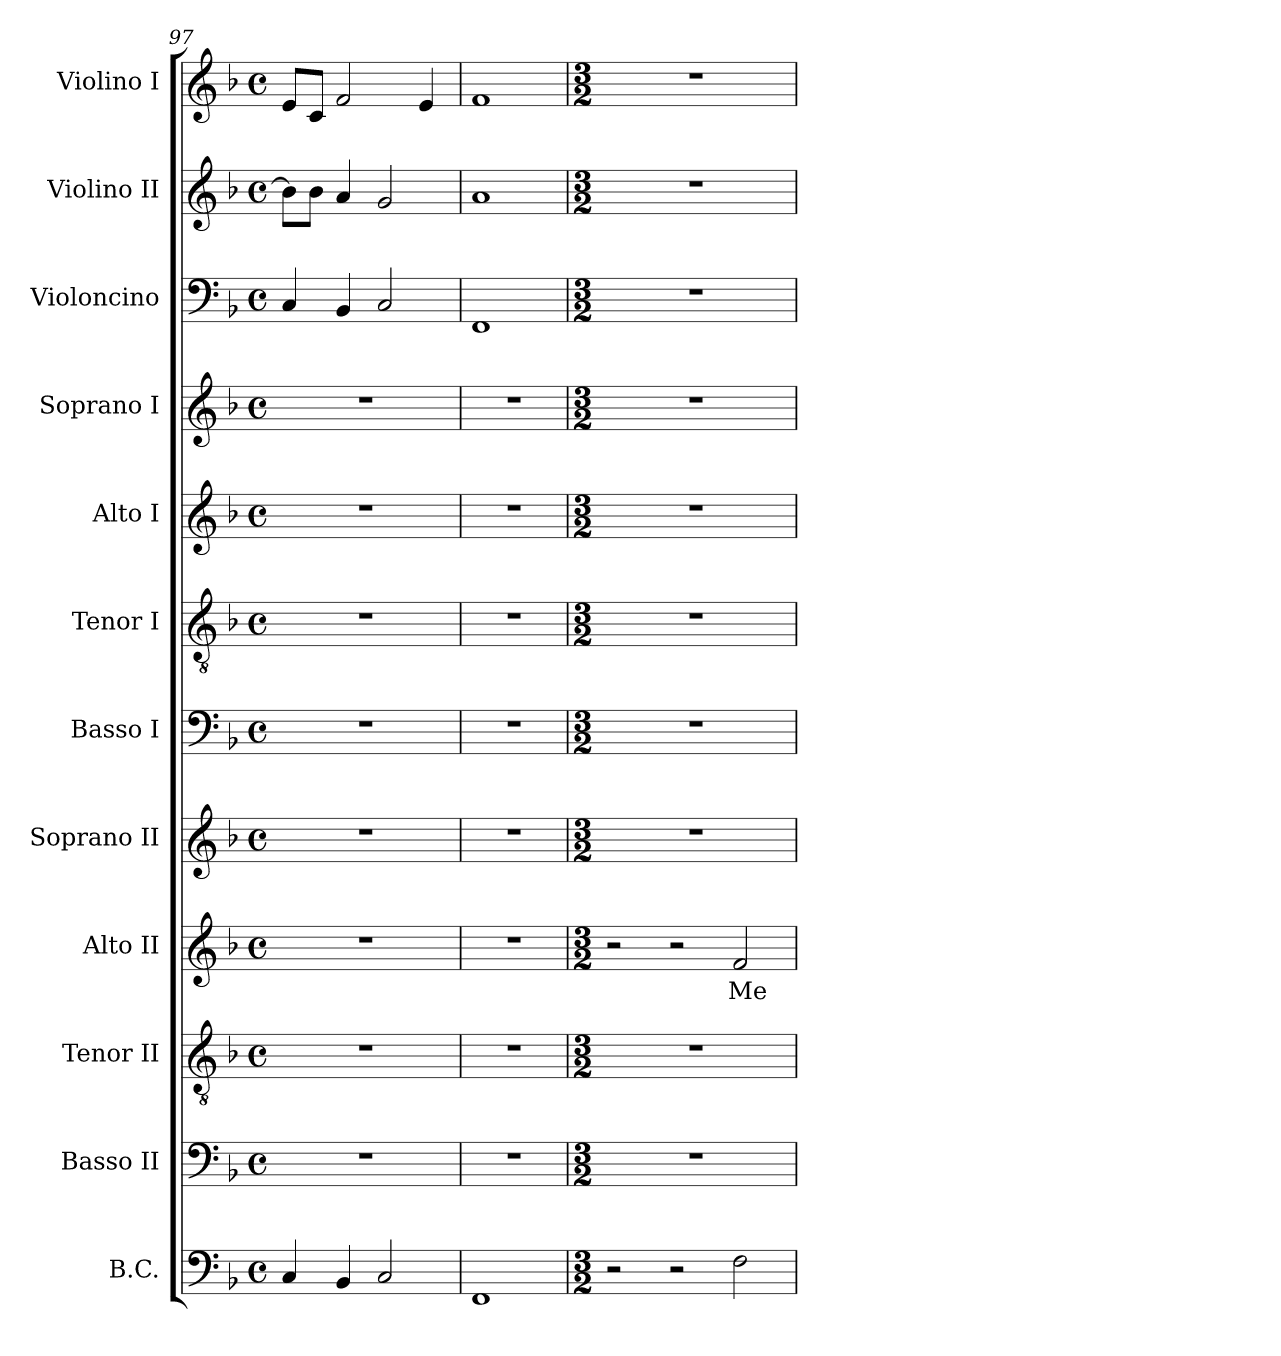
**kern	**kern	**kern	**kern	**text	**kern	**kern	**kern	**kern	**kern	**kern	**kern	**kern
*part12	*part11	*part10	*part9	*part9	*part8	*part7	*part6	*part5	*part4	*part3	*part2	*part1
*staff12	*staff11	*staff10	*staff9	*staff9	*staff8	*staff7	*staff6	*staff5	*staff4	*staff3	*staff2	*staff1
*I"B.C.	*I"Basso II	*I"Tenor II	*I"Alto II	*	*I"Soprano II	*I"Basso I	*I"Tenor I	*I"Alto I	*I"Soprano I	*I"Violoncino	*I"Violino II	*I"Violino I
*I'BC	*I'B 2	*I'T 2	*I'A 2	*	*I'S 2	*I'B 1	*I'T 1	*I'A 1	*I'S 1	*I'Vc.	*I'Vln. II	*I'Vln. I
*clefF4	*clefF4	*clefGv2	*clefG2	*	*clefG2	*clefF4	*clefGv2	*clefG2	*clefG2	*clefF4	*clefG2	*clefG2
*k[b-]	*k[b-]	*k[b-]	*k[b-]	*	*k[b-]	*k[b-]	*k[b-]	*k[b-]	*k[b-]	*k[b-]	*k[b-]	*k[b-]
*F:	*F:	*F:	*F:	*	*F:	*F:	*F:	*F:	*F:	*F:	*F:	*F:
*M4/4	*M4/4	*M4/4	*M4/4	*	*M4/4	*M4/4	*M4/4	*M4/4	*M4/4	*M4/4	*M4/4	*M4/4
*met(c)	*met(c)	*met(c)	*met(c)	*	*met(c)	*met(c)	*met(c)	*met(c)	*met(c)	*met(c)	*met(c)	*met(c)
=97	=97	=97	=97	=97	=97	=97	=97	=97	=97	=97	=97	=97
4C/	1r	1r	1r	.	1r	1r	1r	1r	1r	4C/	8b-\L]	8e/L
.	.	.	.	.	.	.	.	.	.	.	8b-\J	8c/J
4BB-/	.	.	.	.	.	.	.	.	.	4BB-/	4a/	2f/
2C/	.	.	.	.	.	.	.	.	.	2C/	2g/	.
.	.	.	.	.	.	.	.	.	.	.	.	4e/
=98	=98	=98	=98	=98	=98	=98	=98	=98	=98	=98	=98	=98
1FF	1r	1r	1r	.	1r	1r	1r	1r	1r	1FF	1a	1f
!!LO:PB:g=z
=99	=99	=99	=99	=99	=99	=99	=99	=99	=99	=99	=99	=99
*M3/2	*M3/2	*M3/2	*M3/2	*	*M3/2	*M3/2	*M3/2	*M3/2	*M3/2	*M3/2	*M3/2	*M3/2
2r	1.r	1.r	2r	.	1.r	1.r	1.r	1.r	1.r	1.r	1.r	1.r
2r	.	.	2r	.	.	.	.	.	.	.	.	.
!	!	!	!	!LO:LY:b	!	!	!	!	!	!	!	!
2F\	.	.	2f/	Me-	.	.	.	.	.	.	.	.
=	=	=	=	=	=	=	=	=	=	=	=	=
*-	*-	*-	*-	*-	*-	*-	*-	*-	*-	*-	*-	*-
